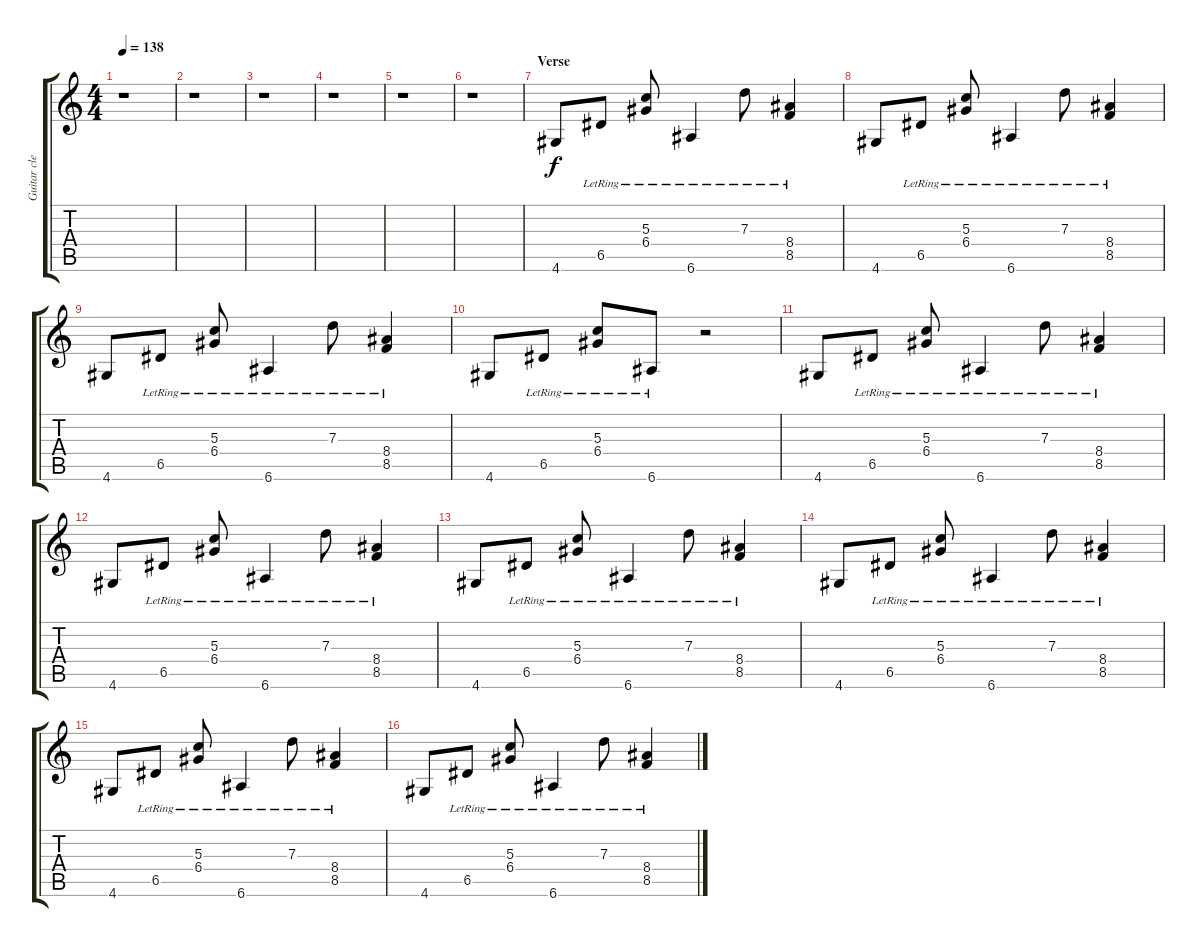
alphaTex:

\track ("Guitar clean" "Guitar cle") {instrument electricguitarclean}
\staff {score tabs}
\tuning (E4 B3 G3 D3 A2 E2) {hide}
\ts (4 4)
\tempo 138
\clef g2
\ks c
r.1{dy f} |
r.1 |
r.1 |
r.1 |
r.1 |
r.1 |
\section ("" "Verse")
4.6.8 6.5{lr}.8 (5.3{lr} 6.4{lr}).8 6.6{lr}.4 7.3{lr}.8 (8.4 8.5{lr}).4 |
4.6.8 6.5{lr}.8 (5.3{lr} 6.4{lr}).8 6.6{lr}.4 7.3{lr}.8 (8.4 8.5{lr}).4 |
4.6.8 6.5{lr}.8 (5.3{lr} 6.4{lr}).8 6.6{lr}.4 7.3{lr}.8 (8.4 8.5{lr}).4 |
4.6.8 6.5{lr}.8 (5.3{lr} 6.4{lr}).8 6.6{lr}.8 r.2 |
4.6.8 6.5{lr}.8 (5.3{lr} 6.4{lr}).8 6.6{lr}.4 7.3{lr}.8 (8.4 8.5{lr}).4 |
4.6.8 6.5{lr}.8 (5.3{lr} 6.4{lr}).8 6.6{lr}.4 7.3{lr}.8 (8.4 8.5{lr}).4 |
4.6.8 6.5{lr}.8 (5.3{lr} 6.4{lr}).8 6.6{lr}.4 7.3{lr}.8 (8.4 8.5{lr}).4 |
4.6.8 6.5{lr}.8 (5.3{lr} 6.4{lr}).8 6.6{lr}.4 7.3{lr}.8 (8.4 8.5{lr}).4 |
4.6.8 6.5{lr}.8 (5.3{lr} 6.4{lr}).8 6.6{lr}.4 7.3{lr}.8 (8.4 8.5{lr}).4 |
4.6.8 6.5{lr}.8 (5.3{lr} 6.4{lr}).8 6.6{lr}.4 7.3{lr}.8 (8.4 8.5{lr}).4
